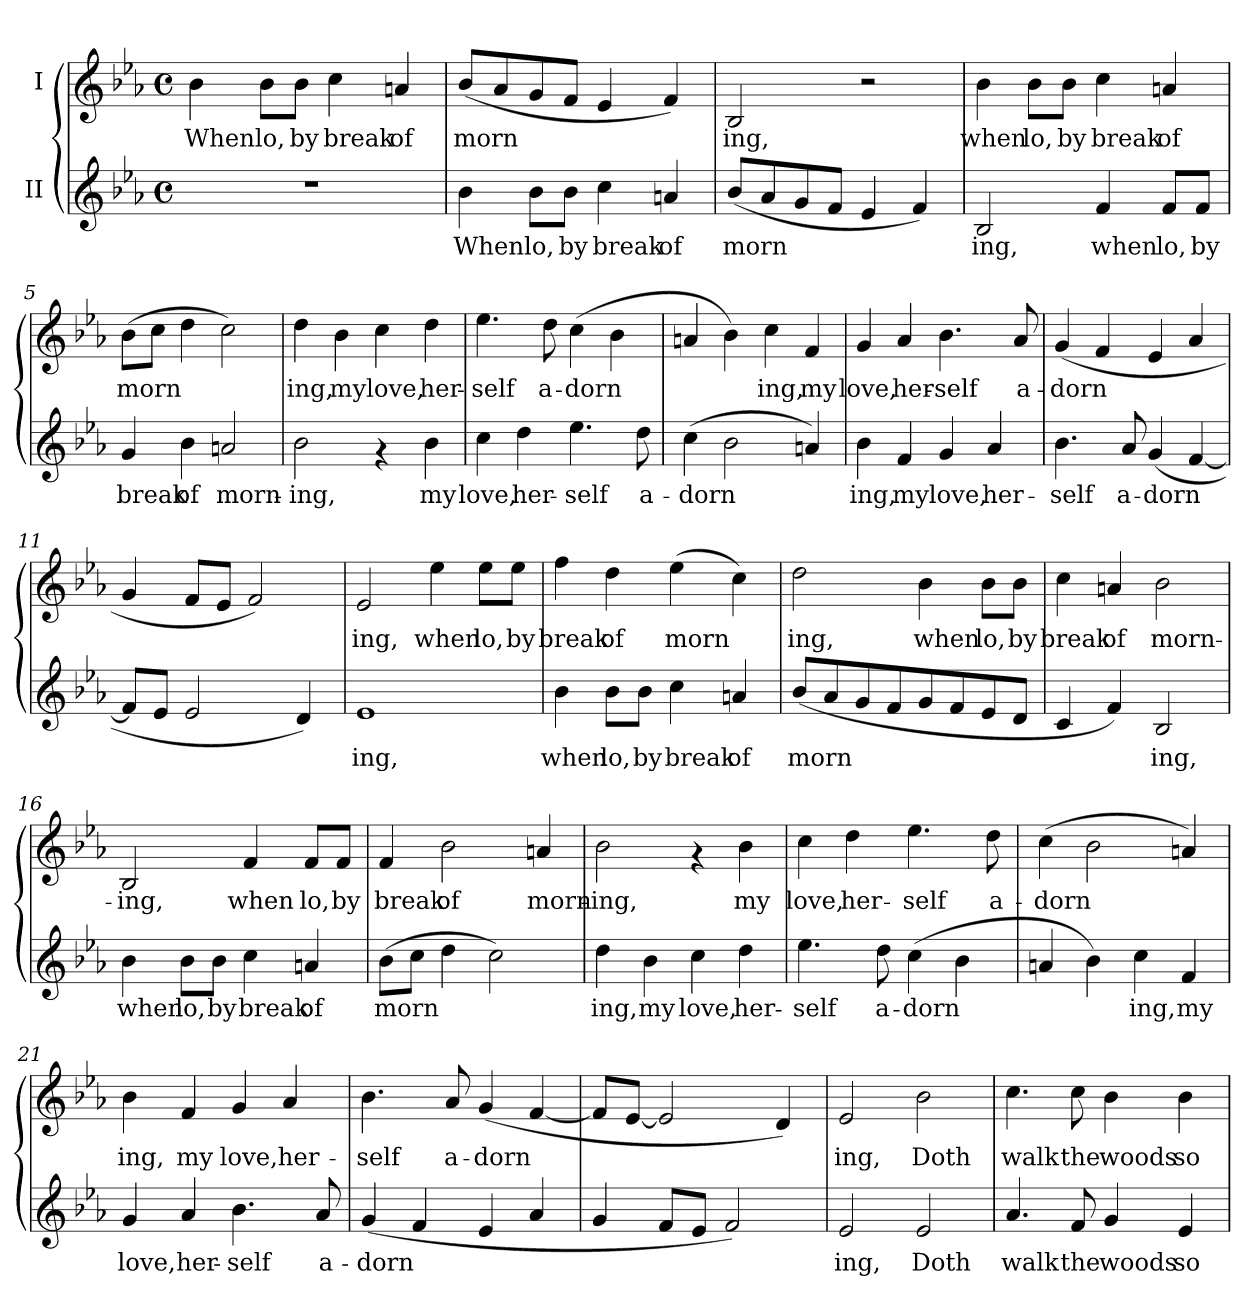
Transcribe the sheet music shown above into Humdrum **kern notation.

**kern	**text	**kern	**text
*part2	*part2	*part1	*part1
*staff2	*staff2	*staff1	*staff1
*I"II	*	*I"I	*
!!LO:PB:g=z
*stria5	*	*stria5	*
*clefG2	*	*clefG2	*
*k[b-e-a-]	*	*k[b-e-a-]	*
*E-:	*	*E-:	*
*M4/4	*	*M4/4	*
*met(c)	*	*met(c)	*
*MM132	*	*MM132	*
=1	=1	=1	=1
!	!	!	!LO:LY:b:cj
1r	.	4b-\	When
!	!	!	!LO:LY:b:cj
.	.	8b-\L	lo,
!	!	!	!LO:LY:b:cj
.	.	8b-\J	by
!	!	!	!LO:LY:b:cj
.	.	4cc\	break
!	!	!	!LO:LY:b:cj
.	.	4an/	of
=2	=2	=2	=2
!	!LO:LY:b:cj	!	!LO:LY:b:cj
4b-\	When	(<8b-/L	morn-
!	!	!	!LO:LY:b:cj
.	.	8a-/	--
!	!LO:LY:b:cj	!	!LO:LY:b:cj
8b-\L	lo,	8g/	--
!	!LO:LY:b:cj	!	!LO:LY:b:cj
8b-\J	by	8f/J	--
!	!LO:LY:b:cj	!	!LO:LY:b:cj
4cc\	break	4e-/	--
!	!LO:LY:b:cj	!	!LO:LY:b:cj
4an/	of	4f/)	--
=3	=3	=3	=3
!	!LO:LY:b:cj	!	!LO:LY:b:cj
(<8b-/L	morn-	2B-/	-ing,
!	!LO:LY:b:cj	!	!
8a-/	--	.	.
!	!LO:LY:b:cj	!	!
8g/	--	.	.
!	!LO:LY:b:cj	!	!
8f/J	--	.	.
!	!LO:LY:b:cj	!	!
4e-/	--	2r	.
!	!LO:LY:b:cj	!	!
4f/)	--	.	.
!!LO:LB:g=z
=4	=4	=4	=4
!	!LO:LY:b:cj	!	!LO:LY:b:cj
2B-/	-ing,	4b-\	when
!	!	!	!LO:LY:b:cj
.	.	8b-\L	lo,
!	!	!	!LO:LY:b:cj
.	.	8b-\J	by
!	!LO:LY:b:cj	!	!LO:LY:b:cj
4f/	when	4cc\	break
!	!LO:LY:b:cj	!	!LO:LY:b:cj
8f/L	lo,	4an/	of
!	!LO:LY:b:cj	!	!
8f/J	by	.	.
=5	=5	=5	=5
!	!LO:LY:b:cj	!	!LO:LY:b:cj
4g/	break	(>8b-\L	morn-
!	!	!	!LO:LY:b:cj
.	.	8cc\J	--
!	!LO:LY:b:cj	!	!LO:LY:b:cj
4b-\	of	4dd\	--
!	!LO:LY:b:cj	!	!LO:LY:b:cj
2an/	morn-	2cc\)	--
=6	=6	=6	=6
!	!LO:LY:b:cj	!	!LO:LY:b:cj
2b-\	-ing,	4dd\	-ing,
!	!	!	!LO:LY:b:cj
.	.	4b-\	my
!	!	!	!LO:LY:b:cj
4rf	.	4cc\	love,
!	!LO:LY:b:cj	!	!LO:LY:b:cj
4b-\	my	4dd\	her-
=7	=7	=7	=7
!	!LO:LY:b:cj	!	!LO:LY:b:cj
4cc\	love,	4.ee-\	-self
!	!LO:LY:b:cj	!	!
4dd\	her-	.	.
!	!	!	!LO:LY:b:cj
.	.	8dd\	a-
!	!LO:LY:b:cj	!	!LO:LY:b:cj
4.ee-\	-self	(>4cc\	-dorn-
!	!	!	!LO:LY:b:cj
.	.	4b-\	--
!	!LO:LY:b:cj	!	!
8dd\	a-	.	.
!!LO:LB:g=z
=8	=8	=8	=8
!	!LO:LY:b:cj	!	!LO:LY:b:cj
(>4cc\	-dorn-	4an/	-
!	!LO:LY:b:cj	!	!LO:LY:b:cj
2b-\	--	4b-\)	.
!	!	!	!LO:LY:b:cj
.	.	4cc\	ing,
!	!LO:LY:b:cj	!	!LO:LY:b:cj
4an/)	--	4f/	my
=9	=9	=9	=9
!	!LO:LY:b:cj	!	!LO:LY:b:cj
4b-\	-ing,	4g/	love,
!	!LO:LY:b:cj	!	!LO:LY:b:cj
4f/	my	4a-/	her-
!	!LO:LY:b:cj	!	!LO:LY:b:cj
4g/	love,	4.b-\	-self
!	!LO:LY:b:cj	!	!
4a-/	her-	.	.
!	!	!	!LO:LY:b:cj
.	.	8a-/	a-
=10	=10	=10	=10
!	!LO:LY:b:cj	!	!LO:LY:b:cj
4.b-\	-self	(<4g/	-dorn-
!	!	!	!LO:LY:b:cj
.	.	4f/	--
!	!LO:LY:b:cj	!	!
8a-/	a-	.	.
!	!LO:LY:b:cj	!	!LO:LY:b:cj
(<4g/	-dorn-	4e-/	--
!	!LO:LY:b:cj	!	!LO:LY:b:cj
[<4f/	--	4a-/	--
=11	=11	=11	=11
8f/L]	.	4g/	.
8e-/J	.	.	.
2e-/	.	8f/L	.
.	.	8e-/J	.
.	.	2f/)	.
4d/)	.	.	.
=12	=12	=12	=12
!	!LO:LY:b:cj	!	!LO:LY:b:cj
1e-	-ing,	2e-/	-ing,
!	!	!	!LO:LY:b:cj
.	.	4ee-\	when
!	!	!	!LO:LY:b:cj
.	.	8ee-\L	lo,
!	!	!	!LO:LY:b:cj
.	.	8ee-\J	by
!!LO:LB:g=z
=13	=13	=13	=13
!	!LO:LY:b:cj	!	!LO:LY:b:cj
4b-\	when	4ff\	break
!	!LO:LY:b:cj	!	!LO:LY:b:cj
8b-\L	lo,	4dd\	of
!	!LO:LY:b:cj	!	!
8b-\J	by	.	.
!	!LO:LY:b:cj	!	!LO:LY:b:cj
4cc\	break	(>4ee-\	morn-
!	!LO:LY:b:cj	!	!LO:LY:b:cj
4an/	of	4cc\)	--
=14	=14	=14	=14
!	!LO:LY:b:cj	!	!LO:LY:b:cj
(<8b-/L	morn-	2dd\	-ing,
!	!LO:LY:b:cj	!	!
8a-/	--	.	.
!	!LO:LY:b:cj	!	!
8g/	--	.	.
!	!LO:LY:b:cj	!	!
8f/	--	.	.
!	!LO:LY:b:cj	!	!LO:LY:b:cj
8g/	--	4b-\	when
!	!LO:LY:b:cj	!	!
8f/	--	.	.
!	!LO:LY:b:cj	!	!LO:LY:b:cj
8e-/	--	8b-\L	lo,
!	!LO:LY:b:cj	!	!LO:LY:b:cj
8d/J	--	8b-\J	by
=15	=15	=15	=15
!	!LO:LY:b:cj	!	!LO:LY:b:cj
4c/	-	4cc\	break
!	!LO:LY:b:cj	!	!LO:LY:b:cj
4f/)	.	4an/	of
!	!LO:LY:b:cj	!	!LO:LY:b:cj
2B-/	ing,	2b-\	morn-
=16	=16	=16	=16
!	!LO:LY:b:cj	!	!LO:LY:b:cj
4b-\	when	2B-/	-ing,
!	!LO:LY:b:cj	!	!
8b-\L	lo,	.	.
!	!LO:LY:b:cj	!	!
8b-\J	by	.	.
!	!LO:LY:b:cj	!	!LO:LY:b:cj
4cc\	break	4f/	when
!	!LO:LY:b:cj	!	!LO:LY:b:cj
4an/	of	8f/L	lo,
!	!	!	!LO:LY:b:cj
.	.	8f/J	by
!!LO:LB:g=z
=17	=17	=17	=17
!	!LO:LY:b:cj	!	!LO:LY:b:cj
(>8b-\L	morn-	4f/	break
!	!LO:LY:b:cj	!	!
8cc\J	--	.	.
!	!LO:LY:b:cj	!	!LO:LY:b:cj
4dd\	--	2b-\	of
!	!LO:LY:b:cj	!	!
2cc\)	--	.	.
!	!	!	!LO:LY:b:cj
.	.	4an/	morn-
=18	=18	=18	=18
!	!LO:LY:b:cj	!	!LO:LY:b:cj
4dd\	-ing,	2b-\	-ing,
!	!LO:LY:b:cj	!	!
4b-\	my	.	.
!	!LO:LY:b:cj	!	!
4cc\	love,	4rf	.
!	!LO:LY:b:cj	!	!LO:LY:b:cj
4dd\	her-	4b-\	my
=19	=19	=19	=19
!	!LO:LY:b:cj	!	!LO:LY:b:cj
4.ee-\	-self	4cc\	love,
!	!	!	!LO:LY:b:cj
.	.	4dd\	her-
!	!LO:LY:b:cj	!	!
8dd\	a-	.	.
!	!LO:LY:b:cj	!	!LO:LY:b:cj
(>4cc\	-dorn-	4.ee-\	-self
!	!LO:LY:b:cj	!	!
4b-\	--	.	.
!	!	!	!LO:LY:b:cj
.	.	8dd\	a-
=20	=20	=20	=20
!	!LO:LY:b:cj	!	!LO:LY:b:cj
4an/	-	(>4cc\	-dorn-
!	!LO:LY:b:cj	!	!LO:LY:b:cj
4b-\)	.	2b-\	--
!	!LO:LY:b:cj	!	!
4cc\	ing,	.	.
!	!LO:LY:b:cj	!	!LO:LY:b:cj
4f/	my	4an/)	--
!!LO:LB:g=z
=21	=21	=21	=21
!	!LO:LY:b:cj	!	!LO:LY:b:cj
4g/	love,	4b-\	-ing,
!	!LO:LY:b:cj	!	!LO:LY:b:cj
4a-/	her-	4f/	my
!	!LO:LY:b:cj	!	!LO:LY:b:cj
4.b-\	-self	4g/	love,
!	!	!	!LO:LY:b:cj
.	.	4a-/	her-
!	!LO:LY:b:cj	!	!
8a-/	a-	.	.
=22	=22	=22	=22
!	!LO:LY:b:cj	!	!LO:LY:b:cj
(<4g/	-dorn-	4.b-\	-self
!	!LO:LY:b:cj	!	!
4f/	--	.	.
!	!	!	!LO:LY:b:cj
.	.	8a-/	a-
!	!LO:LY:b:cj	!	!LO:LY:b:cj
4e-/	--	(<4g/	-dorn-
!	!LO:LY:b:cj	!	!LO:LY:b:cj
4a-/	--	[<4f/	--
=23	=23	=23	=23
4g/	.	8f/L]	.
.	.	[<8e-/J	.
8f/L	.	2e-/]	.
8e-/J	.	.	.
2f/)	.	.	.
.	.	4d/)	.
=24	=24	=24	=24
!	!LO:LY:b:cj	!	!LO:LY:b:cj
2e-/	-ing,	2e-/	-ing,
!	!LO:LY:b:cj	!	!LO:LY:b:cj
2e-/	Doth	2b-\	Doth
=25	=25	=25	=25
!	!LO:LY:b:cj	!	!LO:LY:b:cj
4.a-/	walk	4.cc\	walk
!	!LO:LY:b:cj	!	!LO:LY:b:cj
8f/	the	8cc\	the
!	!LO:LY:b:cj	!	!LO:LY:b:cj
4g/	woods	4b-\	woods
!	!LO:LY:b:cj	!	!LO:LY:b:cj
4e-/	so	4b-\	so
=	=	=	=
*-	*-	*-	*-
